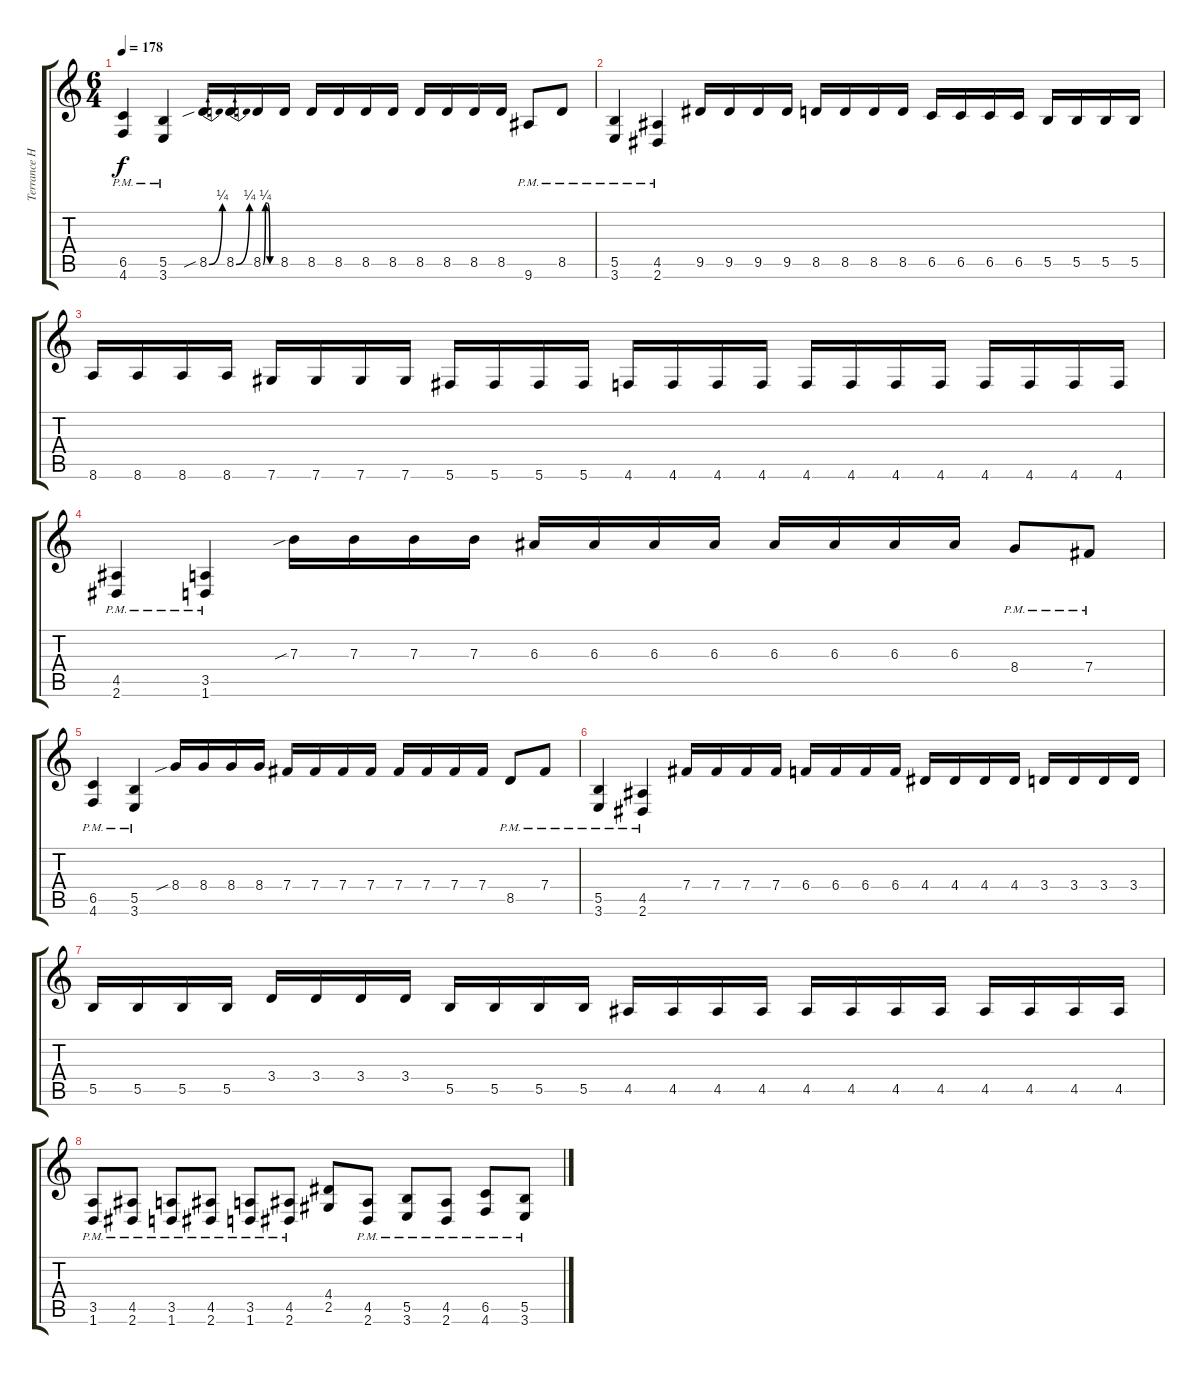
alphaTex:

\track ("Terrance Hobbs" "Terrance H") {instrument distortionguitar}
\staff {score tabs}
\tuning (Db4 Ab3 E3 B2 Gb2 Db2) {hide}
\ts (6 4)
\tempo 178
\clef g2
\ks c
(6.5{pm} 4.6{pm}).4{dy f} (5.5{pm} 3.6{pm}).4 8.5{be (bend 0 0 60 1) sib}.16 8.5{be (bend 0 0 60 1)}.16 8.5{be (custom 0 0 10 1 20 1 30 0 60 0)}.16 8.5.16 8.5.16 8.5.16 8.5.16 8.5.16 8.5.16 8.5.16 8.5.16 8.5.16 9.6{pm}.8 8.5{pm}.8 |
(5.5{pm} 3.6{pm}).4 (4.5{pm} 2.6{pm}).4 9.5.16 9.5.16 9.5.16 9.5.16 8.5.16 8.5.16 8.5.16 8.5.16 6.5.16 6.5.16 6.5.16 6.5.16 5.5.16 5.5.16 5.5.16 5.5.16 |
8.6.16 8.6.16 8.6.16 8.6.16 7.6.16 7.6.16 7.6.16 7.6.16 5.6.16 5.6.16 5.6.16 5.6.16 4.6.16 4.6.16 4.6.16 4.6.16 4.6.16 4.6.16 4.6.16 4.6.16 4.6.16 4.6.16 4.6.16 4.6.16 |
(4.5{pm} 2.6{pm}).4 (3.5{pm} 1.6{pm}).4 7.3{sib}.16 7.3.16 7.3.16 7.3.16 6.3.16 6.3.16 6.3.16 6.3.16 6.3.16 6.3.16 6.3.16 6.3.16 8.4{pm}.8 7.4{pm}.8 |
(6.5{pm} 4.6{pm}).4 (5.5{pm} 3.6{pm}).4 8.4{sib}.16 8.4.16 8.4.16 8.4.16 7.4.16 7.4.16 7.4.16 7.4.16 7.4.16 7.4.16 7.4.16 7.4.16 8.5{pm}.8 7.4{pm}.8 |
(5.5{pm} 3.6{pm}).4 (4.5{pm} 2.6{pm}).4 7.4.16 7.4.16 7.4.16 7.4.16 6.4.16 6.4.16 6.4.16 6.4.16 4.4.16 4.4.16 4.4.16 4.4.16 3.4.16 3.4.16 3.4.16 3.4.16 |
5.5.16 5.5.16 5.5.16 5.5.16 3.4.16 3.4.16 3.4.16 3.4.16 5.5.16 5.5.16 5.5.16 5.5.16 4.5.16 4.5.16 4.5.16 4.5.16 4.5.16 4.5.16 4.5.16 4.5.16 4.5.16 4.5.16 4.5.16 4.5.16 |
(3.5{pm} 1.6{pm}).8 (4.5{pm} 2.6{pm}).8 (3.5{pm} 1.6{pm}).8 (4.5{pm} 2.6{pm}).8 (3.5{pm} 1.6{pm}).8 (4.5{pm} 2.6{pm}).8 (4.4 2.5).8 (4.5{pm} 2.6{pm}).8 (5.5{pm} 3.6{pm}).8 (4.5{pm} 2.6{pm}).8 (6.5{pm} 4.6{pm}).8 (5.5{pm} 3.6{pm}).8
